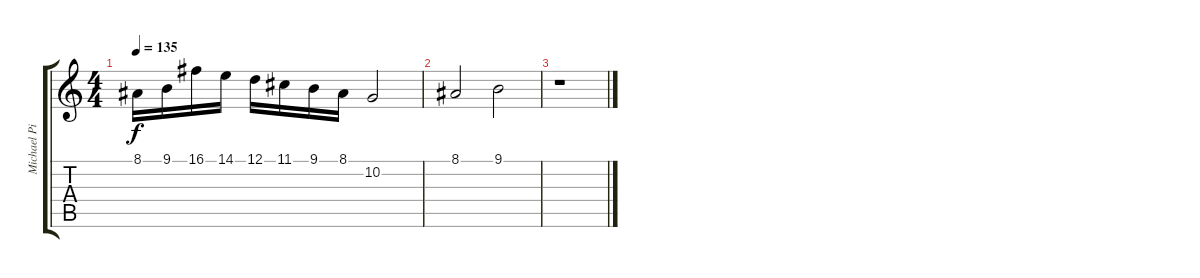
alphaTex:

\track ("Michael Pinella Lead" "Michael Pi") {instrument harpsichord}
\staff {score tabs}
\tuning (D4 A3 F3 C3 G2 D2) {hide}
\ts (4 4)
\tempo 135
\clef g2
\ks c
8.1.16{dy f} 9.1.16 16.1.16 14.1.16 12.1.16 11.1.16 9.1.16 8.1.16 10.2.2 |
8.1.2 9.1.2 |
r.1
